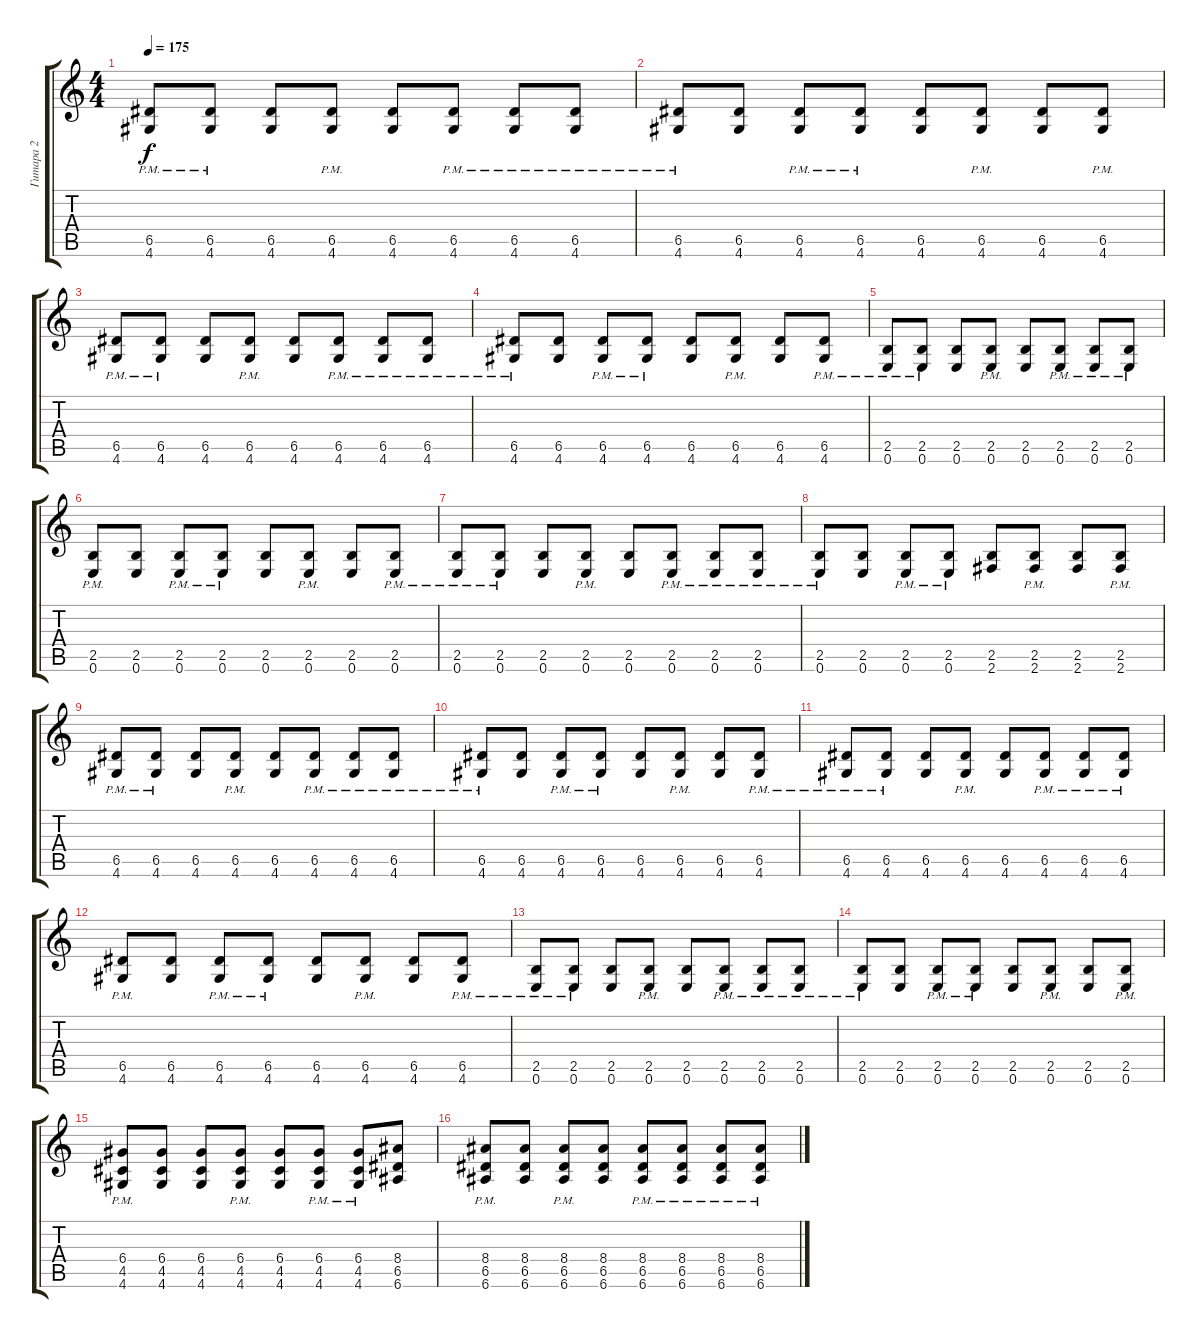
\track ("Гитара 2" "Гитара 2") {instrument distortionguitar}
\staff {score tabs}
\tuning (E4 B3 G3 D3 A2 E2) {hide}
\ts (4 4)
\tempo 175
\clef g2
\ks c
(6.5{pm} 4.6{pm}).8{dy f} (6.5{pm} 4.6{pm}).8 (6.5 4.6).8 (6.5{pm} 4.6{pm}).8 (6.5 4.6).8 (6.5{pm} 4.6{pm}).8 (6.5{pm} 4.6{pm}).8 (6.5{pm} 4.6{pm}).8 |
(6.5{pm} 4.6{pm}).8 (6.5 4.6).8 (6.5{pm} 4.6{pm}).8 (6.5{pm} 4.6{pm}).8 (6.5 4.6).8 (6.5{pm} 4.6{pm}).8 (6.5 4.6).8 (6.5{pm} 4.6{pm}).8 |
(6.5{pm} 4.6{pm}).8 (6.5{pm} 4.6{pm}).8 (6.5 4.6).8 (6.5{pm} 4.6{pm}).8 (6.5 4.6).8 (6.5{pm} 4.6{pm}).8 (6.5{pm} 4.6{pm}).8 (6.5{pm} 4.6{pm}).8 |
(6.5{pm} 4.6{pm}).8 (6.5 4.6).8 (6.5{pm} 4.6{pm}).8 (6.5{pm} 4.6{pm}).8 (6.5 4.6).8 (6.5{pm} 4.6{pm}).8 (6.5 4.6).8 (6.5{pm} 4.6{pm}).8 |
(2.5{pm} 0.6{pm}).8 (2.5{pm} 0.6{pm}).8 (2.5 0.6).8 (2.5{pm} 0.6{pm}).8 (2.5 0.6).8 (2.5{pm} 0.6{pm}).8 (2.5{pm} 0.6{pm}).8 (2.5{pm} 0.6{pm}).8 |
(2.5{pm} 0.6{pm}).8 (2.5 0.6).8 (2.5{pm} 0.6{pm}).8 (2.5{pm} 0.6{pm}).8 (2.5 0.6).8 (2.5{pm} 0.6{pm}).8 (2.5 0.6).8 (2.5{pm} 0.6{pm}).8 |
(2.5{pm} 0.6{pm}).8 (2.5{pm} 0.6{pm}).8 (2.5 0.6).8 (2.5{pm} 0.6{pm}).8 (2.5 0.6).8 (2.5{pm} 0.6{pm}).8 (2.5{pm} 0.6{pm}).8 (2.5{pm} 0.6{pm}).8 |
(2.5{pm} 0.6{pm}).8 (2.5 0.6).8 (2.5{pm} 0.6{pm}).8 (2.5{pm} 0.6{pm}).8 (2.5 2.6).8 (2.5{pm} 2.6{pm}).8 (2.5 2.6).8 (2.5{pm} 2.6{pm}).8 |
(6.5{pm} 4.6{pm}).8 (6.5{pm} 4.6{pm}).8 (6.5 4.6).8 (6.5{pm} 4.6{pm}).8 (6.5 4.6).8 (6.5{pm} 4.6{pm}).8 (6.5{pm} 4.6{pm}).8 (6.5{pm} 4.6{pm}).8 |
(6.5{pm} 4.6{pm}).8 (6.5 4.6).8 (6.5{pm} 4.6{pm}).8 (6.5{pm} 4.6{pm}).8 (6.5 4.6).8 (6.5{pm} 4.6{pm}).8 (6.5 4.6).8 (6.5{pm} 4.6{pm}).8 |
(6.5{pm} 4.6{pm}).8 (6.5{pm} 4.6{pm}).8 (6.5 4.6).8 (6.5{pm} 4.6{pm}).8 (6.5 4.6).8 (6.5{pm} 4.6{pm}).8 (6.5{pm} 4.6{pm}).8 (6.5{pm} 4.6{pm}).8 |
(6.5{pm} 4.6{pm}).8 (6.5 4.6).8 (6.5{pm} 4.6{pm}).8 (6.5{pm} 4.6{pm}).8 (6.5 4.6).8 (6.5{pm} 4.6{pm}).8 (6.5 4.6).8 (6.5{pm} 4.6{pm}).8 |
(2.5{pm} 0.6{pm}).8 (2.5{pm} 0.6{pm}).8 (2.5 0.6).8 (2.5{pm} 0.6{pm}).8 (2.5 0.6).8 (2.5{pm} 0.6{pm}).8 (2.5{pm} 0.6{pm}).8 (2.5{pm} 0.6{pm}).8 |
(2.5{pm} 0.6{pm}).8 (2.5 0.6).8 (2.5{pm} 0.6{pm}).8 (2.5{pm} 0.6{pm}).8 (2.5 0.6).8 (2.5{pm} 0.6{pm}).8 (2.5 0.6).8 (2.5{pm} 0.6{pm}).8 |
(6.4{pm} 4.5{pm} 4.6{pm}).8 (6.4 4.5 4.6).8 (6.4 4.5 4.6).8 (6.4{pm} 4.5{pm} 4.6{pm}).8 (6.4 4.5 4.6).8 (6.4{pm} 4.5{pm} 4.6{pm}).8 (6.4{pm} 4.5{pm} 4.6{pm}).8 (8.4 6.5 6.6).8 |
(8.4{pm} 6.5{pm} 6.6{pm}).8 (8.4 6.5 6.6).8 (8.4{pm} 6.5{pm} 6.6{pm}).8 (8.4 6.5 6.6).8 (8.4{pm} 6.5{pm} 6.6{pm}).8 (8.4{pm} 6.5{pm} 6.6{pm}).8 (8.4{pm} 6.5{pm} 6.6{pm}).8 (8.4{pm} 6.5{pm} 6.6{pm}).8
